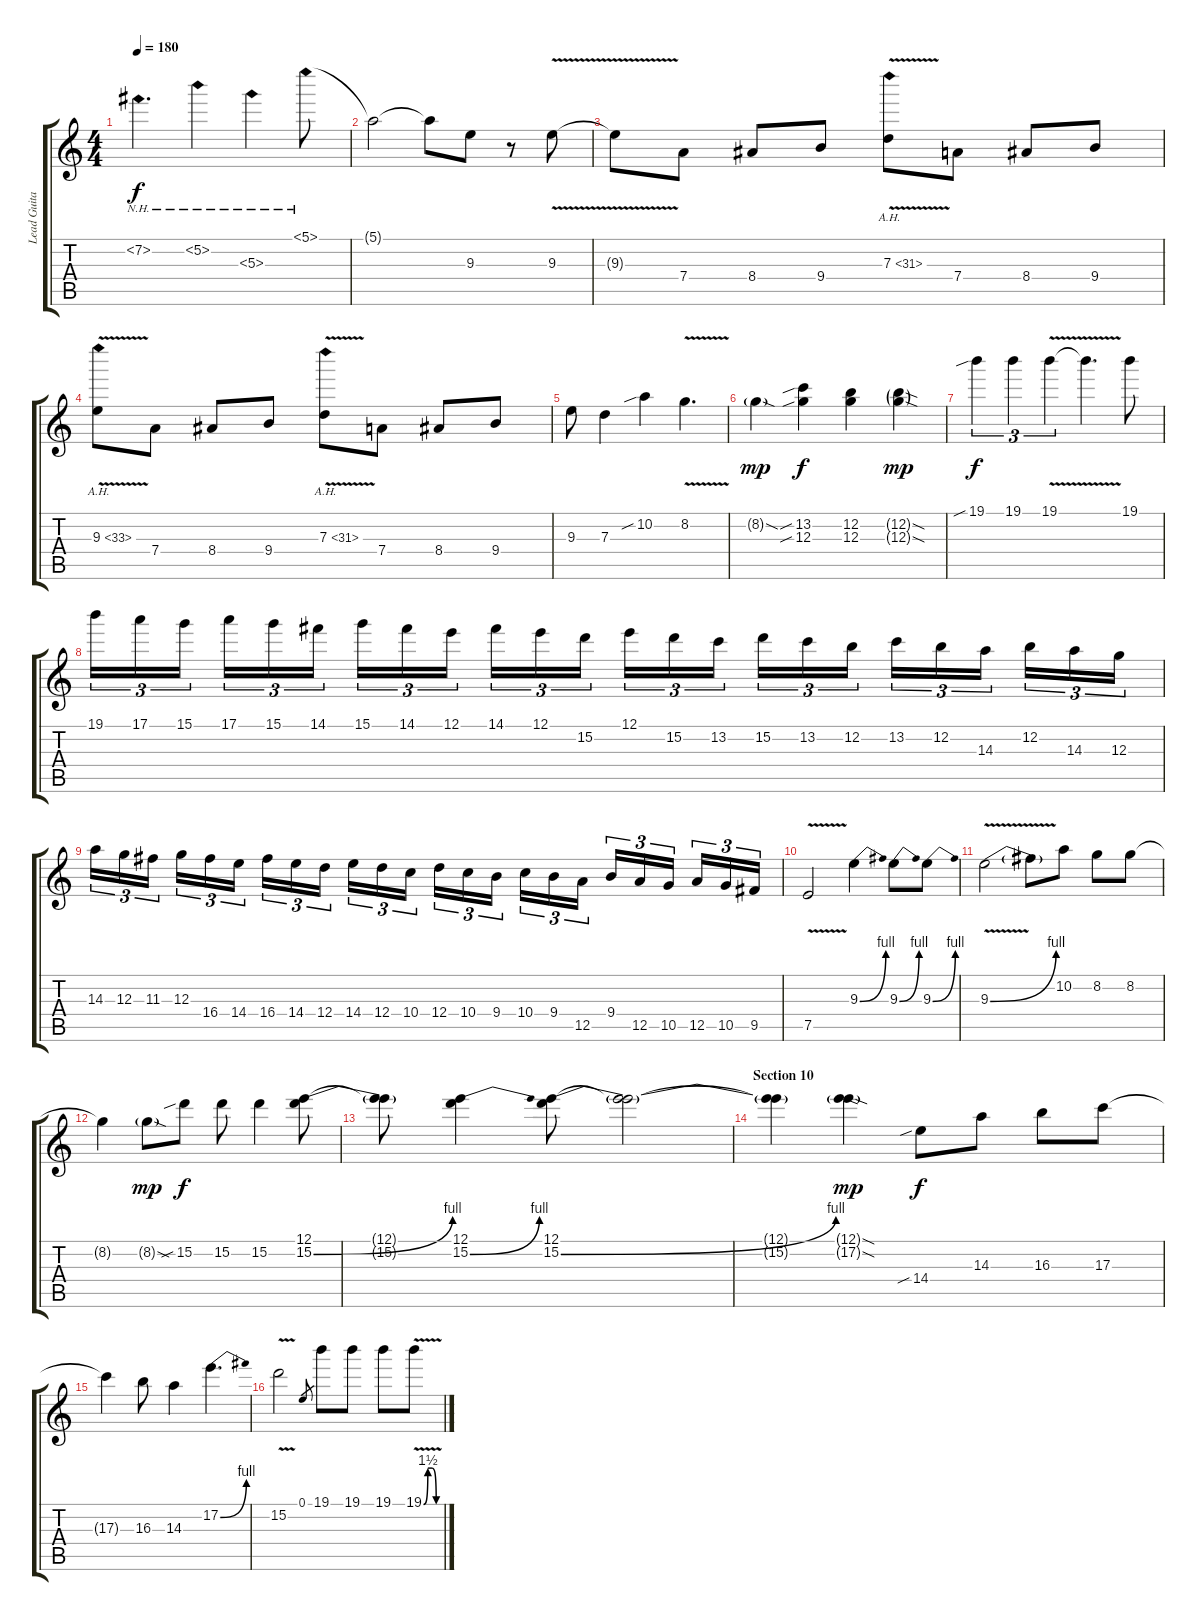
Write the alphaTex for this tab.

\track ("Lead Guitar" "Lead Guita") {instrument distortionguitar}
\staff {score tabs}
\tuning (E4 B3 G3 D3 A2 E2) {hide}
\ts (4 4)
\tempo 180
\clef g2
\ks c
7.2{nh}.4{d dy f} 5.2{nh}.4 5.3{nh}.4 5.1{nh}.8 |
5.1{t}.2 5.1{t}.8 9.3.8 r.8 9.3{v}.8 |
9.3{t}.8 7.4.8 8.4.8 9.4.8 7.3{ah 24 v}.8 7.4.8 8.4.8 9.4.8 |
9.3{ah 24 v}.8 7.4.8 8.4.8 9.4.8 7.3{ah 24 v}.8 7.4.8 8.4.8 9.4.8 |
9.3.8 7.3.4 10.2{sib}.4 8.2{v}.4{d} |
8.2{sod g}.4{dy mp} (13.2{sib} 12.3{sib}).4{dy f} (12.2 12.3).4 (12.2{sod g} 12.3{sod g}).4{dy mp} |
19.1{sib}.4{tu (3 2) dy f} 19.1.4{tu (3 2)} 19.1{v}.4{tu (3 2)} 19.1{t}.4{d} 19.1.8 |
19.1.16{tu (3 2)} 17.1.16{tu (3 2)} 15.1.16{tu (3 2) beam splitsecondary} 17.1.16{tu (3 2)} 15.1.16{tu (3 2)} 14.1.16{tu (3 2)} 15.1.16{tu (3 2)} 14.1.16{tu (3 2)} 12.1.16{tu (3 2) beam splitsecondary} 14.1.16{tu (3 2)} 12.1.16{tu (3 2)} 15.2.16{tu (3 2)} 12.1.16{tu (3 2)} 15.2.16{tu (3 2)} 13.2.16{tu (3 2) beam splitsecondary} 15.2.16{tu (3 2)} 13.2.16{tu (3 2)} 12.2.16{tu (3 2)} 13.2.16{tu (3 2)} 12.2.16{tu (3 2)} 14.3.16{tu (3 2) beam splitsecondary} 12.2.16{tu (3 2)} 14.3.16{tu (3 2)} 12.3.16{tu (3 2)} |
14.3.16{tu (3 2)} 12.3.16{tu (3 2)} 11.3.16{tu (3 2) beam splitsecondary} 12.3.16{tu (3 2)} 16.4.16{tu (3 2)} 14.4.16{tu (3 2)} 16.4.16{tu (3 2)} 14.4.16{tu (3 2)} 12.4.16{tu (3 2) beam splitsecondary} 14.4.16{tu (3 2)} 12.4.16{tu (3 2)} 10.4.16{tu (3 2)} 12.4.16{tu (3 2)} 10.4.16{tu (3 2)} 9.4.16{tu (3 2) beam splitsecondary} 10.4.16{tu (3 2)} 9.4.16{tu (3 2)} 12.5.16{tu (3 2)} 9.4.16{tu (3 2)} 12.5.16{tu (3 2)} 10.5.16{tu (3 2) beam splitsecondary} 12.5.16{tu (3 2)} 10.5.16{tu (3 2)} 9.5.16{tu (3 2)} |
7.5{v}.2 9.3{be (bend 0 0 60 4)}.4 9.3{be (bend 0 0 60 4)}.8 9.3{be (bend 0 0 60 4)}.8 |
9.3{be (bend 0 0 60 4) v}.2 9.3{t}.8 10.2.8 8.2.8 8.2.8 |
8.2{t}.4 8.2{sod g}.8{dy mp} 15.2{sib}.8{dy f} 15.2.8 15.2.4 (12.1 15.2{be (bend 0 0 60 4)}).8 |
(12.1{t} 15.2{t}).8 (12.1 15.2{be (bend 0 0 60 4)}).4 (12.1 15.2{be (bend 0 0 60 4)}).8 (12.1{t} 15.2{t}).2 |
\section ("" "Section 10")
(12.1{t} 15.2{t}).4 (12.1{sod g} 17.2{sod g}).4{dy mp} 14.4{sib}.8{dy f} 14.3.8 16.3.8 17.3.8 |
17.3{t}.4 16.3.8 14.3.4 17.2{be (bend 0 0 60 4)}.4{d} |
15.2{v}.2 0.1.8{gr} 19.1.8 19.1.8 19.1.8 19.1{be (custom 0 0 15 6 30 6 45 0 60 0) v}.8
